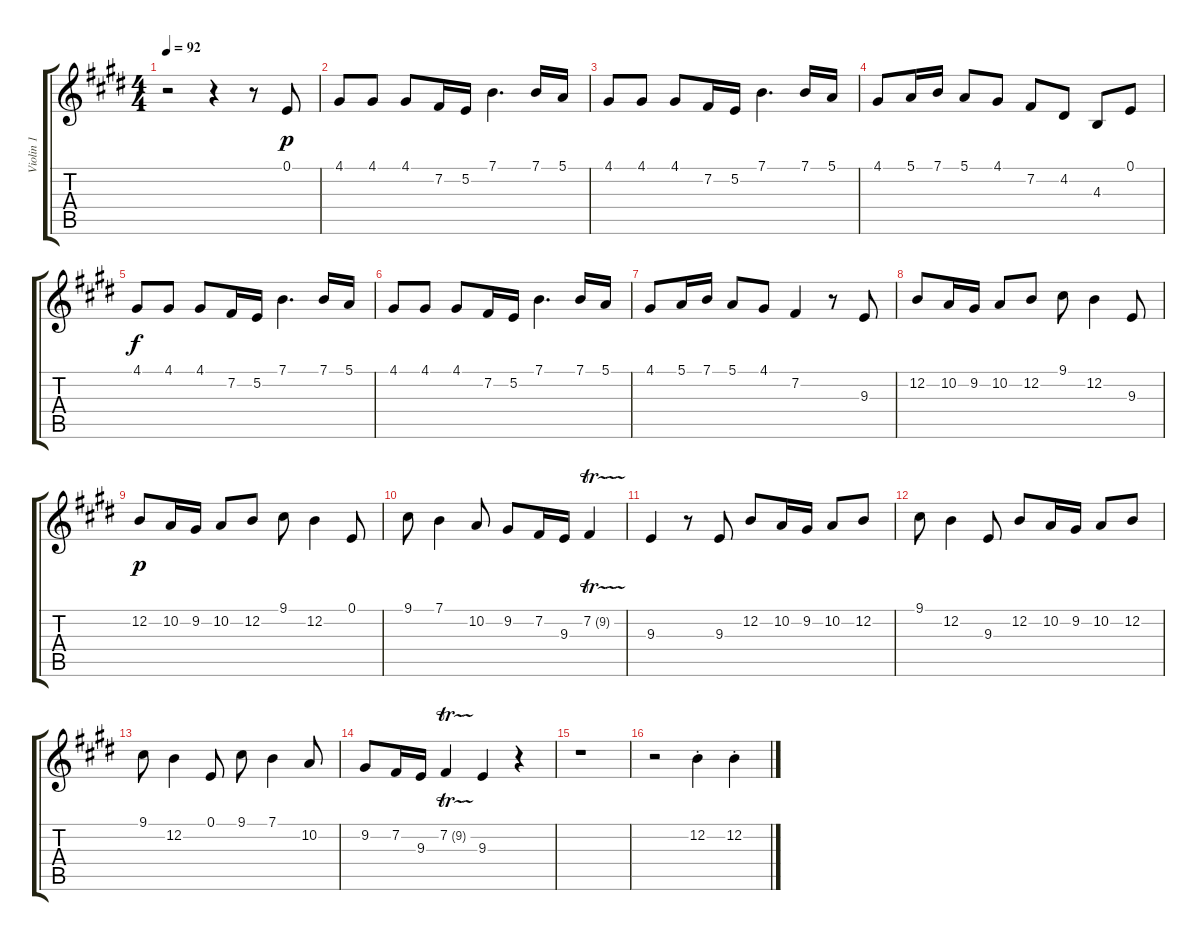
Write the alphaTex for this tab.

\track ("Violin 1 " "Violin 1 ") {instrument violin}
\staff {score tabs}
\tuning (E4 B3 G3 D3 A2 E2) {hide}
\ts (4 4)
\tempo 92
\clef g2
\ks e
r.2{dy p instrument violin} r.4 r.8 0.1.8 |
\ks c#minor
4.1.8 4.1.8 4.1.8 7.2.16 5.2.16 7.1.4{d} 7.1.16 5.1.16 |
4.1.8 4.1.8 4.1.8 7.2.16 5.2.16 7.1.4{d} 7.1.16 5.1.16 |
4.1.8 5.1.16 7.1.16 5.1.8 4.1.8 7.2.8 4.2.8 4.3.8 0.1.8 |
\ks e
4.1.8{dy f} 4.1.8 4.1.8 7.2.16 5.2.16 7.1.4{d} 7.1.16 5.1.16 |
\ks c#minor
4.1.8 4.1.8 4.1.8 7.2.16 5.2.16 7.1.4{d} 7.1.16 5.1.16 |
4.1.8 5.1.16 7.1.16 5.1.8 4.1.8 7.2.4 r.8 9.3.8 |
12.2.8 10.2.16 9.2.16 10.2.8 12.2.8 9.1.8 12.2.4 9.3.8 |
\ks e
12.2.8{dy p} 10.2.16 9.2.16 10.2.8 12.2.8 9.1.8 12.2.4 0.1.8 |
\ks c#minor
9.1.8 7.1.4 10.2.8 9.2.8 7.2.16 9.3.16 7.2{tr (9 32)}.4 |
9.3.4 r.8 9.3.8 12.2.8 10.2.16 9.2.16 10.2.8 12.2.8 |
9.1.8 12.2.4 9.3.8 12.2.8 10.2.16 9.2.16 10.2.8 12.2.8 |
\ks e
9.1.8 12.2.4 0.1.8 9.1.8 7.1.4 10.2.8 |
\ks c#minor
9.2.8 7.2.16 9.3.16 7.2{tr (9 32)}.4 9.3.4 r.4 |
r.1 |
r.2 12.2{st}.4 12.2{st}.4
